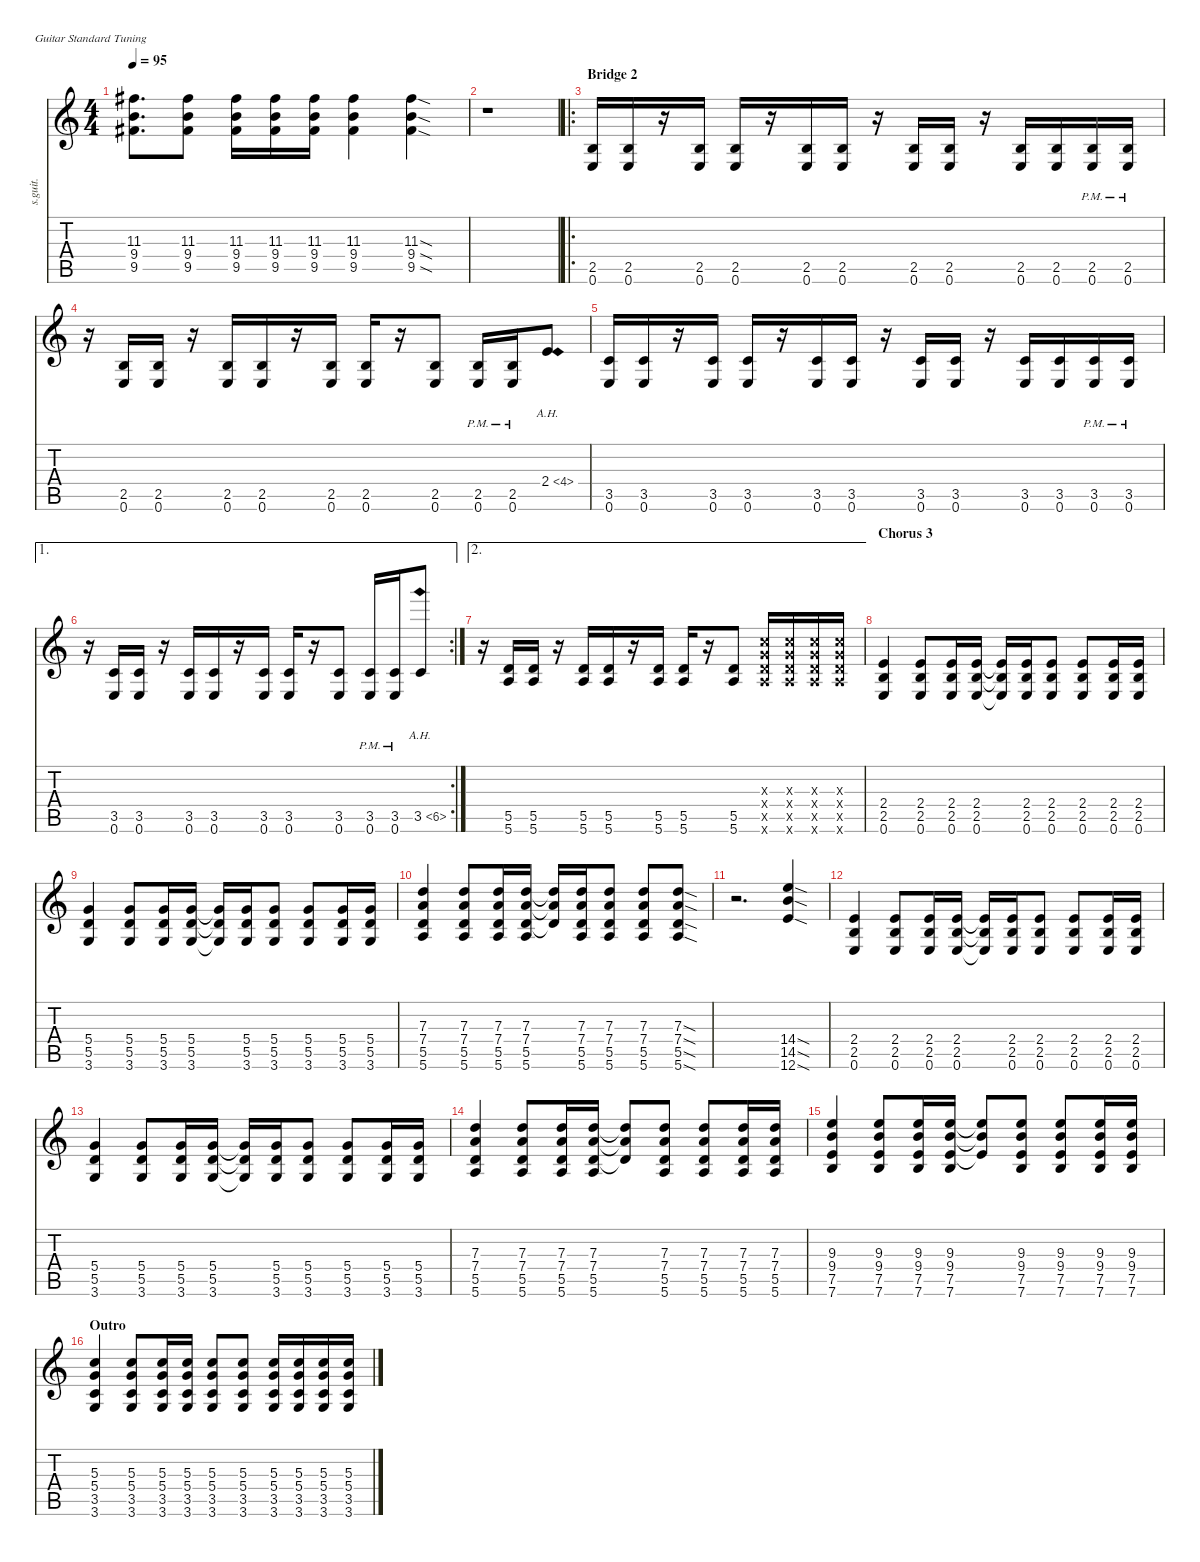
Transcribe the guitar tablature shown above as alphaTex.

\defaultSystemsLayout 4
\hideDynamics
\bracketExtendMode nobrackets
\track ("Ben Moody" "s.guit.") {instrument distortionguitar}
\staff {score tabs}
\tuning (E4 B3 G3 D3 A2 E2)
\ts (4 4)
\tempo 95
\clef g2
\ks c
(9.5{acc #} 9.4 11.3{acc #}).8{d lyrics (0 "") lyrics (1 "") lyrics (2 "") lyrics (3 "") lyrics (4 "") dy f} (9.5{acc #} 9.4 11.3{acc #}).8{lyrics (0 "") lyrics (1 "") lyrics (2 "") lyrics (3 "") lyrics (4 "")} (11.3{acc #} 9.4 9.5{acc #}).16{lyrics (0 "") lyrics (1 "") lyrics (2 "") lyrics (3 "") lyrics (4 "")} (11.3{acc #} 9.4 9.5{acc #}).16{lyrics (0 "") lyrics (1 "") lyrics (2 "") lyrics (3 "") lyrics (4 "")} (11.3{acc #} 9.4 9.5{acc #}).16{lyrics (0 "") lyrics (1 "") lyrics (2 "") lyrics (3 "") lyrics (4 "")} (9.5{acc #} 9.4 11.3{acc #}).4{lyrics (0 "") lyrics (1 "") lyrics (2 "") lyrics (3 "") lyrics (4 "")} (11.3{sod acc #} 9.4{sod} 9.5{sod acc #}).4{lyrics (0 "") lyrics (1 "") lyrics (2 "") lyrics (3 "") lyrics (4 "")} |
r.1 |
\ro
\section ("" "Bridge 2")
(2.5 0.6).16{lyrics (0 "") lyrics (1 "") lyrics (2 "") lyrics (3 "") lyrics (4 "")} (2.5 0.6).16{lyrics (0 "") lyrics (1 "") lyrics (2 "") lyrics (3 "") lyrics (4 "")} r.16 (2.5 0.6).16{lyrics (0 "") lyrics (1 "") lyrics (2 "") lyrics (3 "") lyrics (4 "")} (2.5 0.6).16{lyrics (0 "") lyrics (1 "") lyrics (2 "") lyrics (3 "") lyrics (4 "")} r.16 (2.5 0.6).16{lyrics (0 "") lyrics (1 "") lyrics (2 "") lyrics (3 "") lyrics (4 "")} (2.5 0.6).16{lyrics (0 "") lyrics (1 "") lyrics (2 "") lyrics (3 "") lyrics (4 "")} r.16 (2.5 0.6).16{lyrics (0 "") lyrics (1 "") lyrics (2 "") lyrics (3 "") lyrics (4 "")} (2.5 0.6).16{lyrics (0 "") lyrics (1 "") lyrics (2 "") lyrics (3 "") lyrics (4 "")} r.16 (2.5 0.6).16{lyrics (0 "") lyrics (1 "") lyrics (2 "") lyrics (3 "") lyrics (4 "")} (2.5 0.6).16{lyrics (0 "") lyrics (1 "") lyrics (2 "") lyrics (3 "") lyrics (4 "")} (0.6{pm} 2.5{pm}).16{lyrics (0 "") lyrics (1 "") lyrics (2 "") lyrics (3 "") lyrics (4 "")} (0.6{pm} 2.5{pm}).16{lyrics (0 "") lyrics (1 "") lyrics (2 "") lyrics (3 "") lyrics (4 "")} |
r.16 (2.5 0.6).16{lyrics (0 "") lyrics (1 "") lyrics (2 "") lyrics (3 "") lyrics (4 "")} (2.5 0.6).16{lyrics (0 "") lyrics (1 "") lyrics (2 "") lyrics (3 "") lyrics (4 "")} r.16 (2.5 0.6).16{lyrics (0 "") lyrics (1 "") lyrics (2 "") lyrics (3 "") lyrics (4 "")} (2.5 0.6).16{lyrics (0 "") lyrics (1 "") lyrics (2 "") lyrics (3 "") lyrics (4 "")} r.16 (2.5 0.6).16{lyrics (0 "") lyrics (1 "") lyrics (2 "") lyrics (3 "") lyrics (4 "")} (2.5 0.6).16{lyrics (0 "") lyrics (1 "") lyrics (2 "") lyrics (3 "") lyrics (4 "")} r.16 (2.5 0.6).8{lyrics (0 "") lyrics (1 "") lyrics (2 "") lyrics (3 "") lyrics (4 "")} (0.6{pm} 2.5{pm}).16{lyrics (0 "") lyrics (1 "") lyrics (2 "") lyrics (3 "") lyrics (4 "")} (0.6{pm} 2.5{pm}).16{lyrics (0 "") lyrics (1 "") lyrics (2 "") lyrics (3 "") lyrics (4 "")} 2.4{ah 2}.8{lyrics (0 "") lyrics (1 "") lyrics (2 "") lyrics (3 "") lyrics (4 "")} |
(3.5 0.6).16{lyrics (0 "") lyrics (1 "") lyrics (2 "") lyrics (3 "") lyrics (4 "")} (3.5 0.6).16{lyrics (0 "") lyrics (1 "") lyrics (2 "") lyrics (3 "") lyrics (4 "")} r.16 (3.5 0.6).16{lyrics (0 "") lyrics (1 "") lyrics (2 "") lyrics (3 "") lyrics (4 "")} (3.5 0.6).16{lyrics (0 "") lyrics (1 "") lyrics (2 "") lyrics (3 "") lyrics (4 "")} r.16 (3.5 0.6).16{lyrics (0 "") lyrics (1 "") lyrics (2 "") lyrics (3 "") lyrics (4 "")} (3.5 0.6).16{lyrics (0 "") lyrics (1 "") lyrics (2 "") lyrics (3 "") lyrics (4 "")} r.16 (3.5 0.6).16{lyrics (0 "") lyrics (1 "") lyrics (2 "") lyrics (3 "") lyrics (4 "")} (3.5 0.6).16{lyrics (0 "") lyrics (1 "") lyrics (2 "") lyrics (3 "") lyrics (4 "")} r.16 (3.5 0.6).16{lyrics (0 "") lyrics (1 "") lyrics (2 "") lyrics (3 "") lyrics (4 "")} (3.5 0.6).16{lyrics (0 "") lyrics (1 "") lyrics (2 "") lyrics (3 "") lyrics (4 "")} (0.6{pm} 3.5{pm}).16{lyrics (0 "") lyrics (1 "") lyrics (2 "") lyrics (3 "") lyrics (4 "")} (0.6{pm} 3.5{pm}).16{lyrics (0 "") lyrics (1 "") lyrics (2 "") lyrics (3 "") lyrics (4 "")} |
\ae 1
\rc 2
r.16 (3.5 0.6).16{lyrics (0 "") lyrics (1 "") lyrics (2 "") lyrics (3 "") lyrics (4 "")} (3.5 0.6).16{lyrics (0 "") lyrics (1 "") lyrics (2 "") lyrics (3 "") lyrics (4 "")} r.16 (3.5 0.6).16{lyrics (0 "") lyrics (1 "") lyrics (2 "") lyrics (3 "") lyrics (4 "")} (3.5 0.6).16{lyrics (0 "") lyrics (1 "") lyrics (2 "") lyrics (3 "") lyrics (4 "")} r.16 (3.5 0.6).16{lyrics (0 "") lyrics (1 "") lyrics (2 "") lyrics (3 "") lyrics (4 "")} (3.5 0.6).16{lyrics (0 "") lyrics (1 "") lyrics (2 "") lyrics (3 "") lyrics (4 "")} r.16 (3.5 0.6).8{lyrics (0 "") lyrics (1 "") lyrics (2 "") lyrics (3 "") lyrics (4 "")} (0.6{pm} 3.5{pm}).16{lyrics (0 "") lyrics (1 "") lyrics (2 "") lyrics (3 "") lyrics (4 "")} (0.6{pm} 3.5{pm}).16{lyrics (0 "") lyrics (1 "") lyrics (2 "") lyrics (3 "") lyrics (4 "")} 3.5{ah 3}.8{lyrics (0 "") lyrics (1 "") lyrics (2 "") lyrics (3 "") lyrics (4 "")} |
\ae 2
r.16 (5.5 5.6).16{lyrics (0 "") lyrics (1 "") lyrics (2 "") lyrics (3 "") lyrics (4 "")} (5.5 5.6).16{lyrics (0 "") lyrics (1 "") lyrics (2 "") lyrics (3 "") lyrics (4 "")} r.16 (5.5 5.6).16{lyrics (0 "") lyrics (1 "") lyrics (2 "") lyrics (3 "") lyrics (4 "")} (5.5 5.6).16{lyrics (0 "") lyrics (1 "") lyrics (2 "") lyrics (3 "") lyrics (4 "")} r.16 (5.5 5.6).16{lyrics (0 "") lyrics (1 "") lyrics (2 "") lyrics (3 "") lyrics (4 "")} (5.5 5.6).16{lyrics (0 "") lyrics (1 "") lyrics (2 "") lyrics (3 "") lyrics (4 "")} r.16 (5.5 5.6).8{lyrics (0 "") lyrics (1 "") lyrics (2 "") lyrics (3 "") lyrics (4 "")} (5.3{x} 5.4{x} 5.5{x} 5.6{x}).16{lyrics (0 "") lyrics (1 "") lyrics (2 "") lyrics (3 "") lyrics (4 "")} (5.3{x} 5.4{x} 5.5{x} 5.6{x}).16{lyrics (0 "") lyrics (1 "") lyrics (2 "") lyrics (3 "") lyrics (4 "")} (5.3{x} 5.4{x} 5.5{x} 5.6{x}).16{lyrics (0 "") lyrics (1 "") lyrics (2 "") lyrics (3 "") lyrics (4 "")} (5.3{x} 5.4{x} 5.5{x} 5.6{x}).16{lyrics (0 "") lyrics (1 "") lyrics (2 "") lyrics (3 "") lyrics (4 "")} |
\section ("" "Chorus 3")
(2.4 2.5 0.6).4{lyrics (0 "") lyrics (1 "") lyrics (2 "") lyrics (3 "") lyrics (4 "")} (2.4 2.5 0.6).8{lyrics (0 "") lyrics (1 "") lyrics (2 "") lyrics (3 "") lyrics (4 "")} (2.4 2.5 0.6).16{lyrics (0 "") lyrics (1 "") lyrics (2 "") lyrics (3 "") lyrics (4 "")} (2.4 2.5 0.6).16{lyrics (0 "") lyrics (1 "") lyrics (2 "") lyrics (3 "") lyrics (4 "")} (2.4{t} 2.5{t} 0.6{t}).16{lyrics (0 "") lyrics (1 "") lyrics (2 "") lyrics (3 "") lyrics (4 "")} (2.4 2.5 0.6).16{lyrics (0 "") lyrics (1 "") lyrics (2 "") lyrics (3 "") lyrics (4 "")} (2.4 2.5 0.6).8{lyrics (0 "") lyrics (1 "") lyrics (2 "") lyrics (3 "") lyrics (4 "")} (2.4 2.5 0.6).8{lyrics (0 "") lyrics (1 "") lyrics (2 "") lyrics (3 "") lyrics (4 "")} (2.4 2.5 0.6).16{lyrics (0 "") lyrics (1 "") lyrics (2 "") lyrics (3 "") lyrics (4 "")} (0.6 2.5 2.4).16{lyrics (0 "") lyrics (1 "") lyrics (2 "") lyrics (3 "") lyrics (4 "")} |
(5.4 5.5 3.6).4{lyrics (0 "") lyrics (1 "") lyrics (2 "") lyrics (3 "") lyrics (4 "")} (5.4 5.5 3.6).8{lyrics (0 "") lyrics (1 "") lyrics (2 "") lyrics (3 "") lyrics (4 "")} (5.4 5.5 3.6).16{lyrics (0 "") lyrics (1 "") lyrics (2 "") lyrics (3 "") lyrics (4 "")} (5.4 5.5 3.6).16{lyrics (0 "") lyrics (1 "") lyrics (2 "") lyrics (3 "") lyrics (4 "")} (5.4{t} 5.5{t} 3.6{t}).16{lyrics (0 "") lyrics (1 "") lyrics (2 "") lyrics (3 "") lyrics (4 "")} (5.4 5.5 3.6).16{lyrics (0 "") lyrics (1 "") lyrics (2 "") lyrics (3 "") lyrics (4 "")} (5.4 5.5 3.6).8{lyrics (0 "") lyrics (1 "") lyrics (2 "") lyrics (3 "") lyrics (4 "")} (5.4 5.5 3.6).8{lyrics (0 "") lyrics (1 "") lyrics (2 "") lyrics (3 "") lyrics (4 "")} (5.4 5.5 3.6).16{lyrics (0 "") lyrics (1 "") lyrics (2 "") lyrics (3 "") lyrics (4 "")} (3.6 5.5 5.4).16{lyrics (0 "") lyrics (1 "") lyrics (2 "") lyrics (3 "") lyrics (4 "")} |
(7.3 7.4 5.5 5.6).4{lyrics (0 "") lyrics (1 "") lyrics (2 "") lyrics (3 "") lyrics (4 "")} (7.3 7.4 5.5 5.6).8{lyrics (0 "") lyrics (1 "") lyrics (2 "") lyrics (3 "") lyrics (4 "")} (7.3 7.4 5.5 5.6).16{lyrics (0 "") lyrics (1 "") lyrics (2 "") lyrics (3 "") lyrics (4 "")} (7.3 7.4 5.5 5.6).16{lyrics (0 "") lyrics (1 "") lyrics (2 "") lyrics (3 "") lyrics (4 "")} (7.3{t} 7.4{t} 5.5{t}).16{lyrics (0 "") lyrics (1 "") lyrics (2 "") lyrics (3 "") lyrics (4 "")} (7.3 7.4 5.5 5.6).16{lyrics (0 "") lyrics (1 "") lyrics (2 "") lyrics (3 "") lyrics (4 "")} (7.3 7.4 5.5 5.6).8{lyrics (0 "") lyrics (1 "") lyrics (2 "") lyrics (3 "") lyrics (4 "")} (7.3 7.4 5.5 5.6).8{lyrics (0 "") lyrics (1 "") lyrics (2 "") lyrics (3 "") lyrics (4 "")} (5.5{sod} 7.4{sod} 7.3{sod} 5.6{sod}).8{lyrics (0 "") lyrics (1 "") lyrics (2 "") lyrics (3 "") lyrics (4 "")} |
r.2{d} (12.6{sod} 14.5{sod} 14.4{sod}).4{lyrics (0 "") lyrics (1 "") lyrics (2 "") lyrics (3 "") lyrics (4 "")} |
(2.4 2.5 0.6).4{lyrics (0 "") lyrics (1 "") lyrics (2 "") lyrics (3 "") lyrics (4 "")} (2.4 2.5 0.6).8{lyrics (0 "") lyrics (1 "") lyrics (2 "") lyrics (3 "") lyrics (4 "")} (2.4 2.5 0.6).16{lyrics (0 "") lyrics (1 "") lyrics (2 "") lyrics (3 "") lyrics (4 "")} (2.4 2.5 0.6).16{lyrics (0 "") lyrics (1 "") lyrics (2 "") lyrics (3 "") lyrics (4 "")} (2.4{t} 2.5{t} 0.6{t}).16{lyrics (0 "") lyrics (1 "") lyrics (2 "") lyrics (3 "") lyrics (4 "")} (2.4 2.5 0.6).16{lyrics (0 "") lyrics (1 "") lyrics (2 "") lyrics (3 "") lyrics (4 "")} (2.4 2.5 0.6).8{lyrics (0 "") lyrics (1 "") lyrics (2 "") lyrics (3 "") lyrics (4 "")} (2.4 2.5 0.6).8{lyrics (0 "") lyrics (1 "") lyrics (2 "") lyrics (3 "") lyrics (4 "")} (2.4 2.5 0.6).16{lyrics (0 "") lyrics (1 "") lyrics (2 "") lyrics (3 "") lyrics (4 "")} (0.6 2.5 2.4).16{lyrics (0 "") lyrics (1 "") lyrics (2 "") lyrics (3 "") lyrics (4 "")} |
(5.4 5.5 3.6).4{lyrics (0 "") lyrics (1 "") lyrics (2 "") lyrics (3 "") lyrics (4 "")} (5.4 5.5 3.6).8{lyrics (0 "") lyrics (1 "") lyrics (2 "") lyrics (3 "") lyrics (4 "")} (5.4 5.5 3.6).16{lyrics (0 "") lyrics (1 "") lyrics (2 "") lyrics (3 "") lyrics (4 "")} (5.4 5.5 3.6).16{lyrics (0 "") lyrics (1 "") lyrics (2 "") lyrics (3 "") lyrics (4 "")} (5.4{t} 5.5{t} 3.6{t}).16{lyrics (0 "") lyrics (1 "") lyrics (2 "") lyrics (3 "") lyrics (4 "")} (5.4 5.5 3.6).16{lyrics (0 "") lyrics (1 "") lyrics (2 "") lyrics (3 "") lyrics (4 "")} (5.4 5.5 3.6).8{lyrics (0 "") lyrics (1 "") lyrics (2 "") lyrics (3 "") lyrics (4 "")} (5.4 5.5 3.6).8{lyrics (0 "") lyrics (1 "") lyrics (2 "") lyrics (3 "") lyrics (4 "")} (5.4 5.5 3.6).16{lyrics (0 "") lyrics (1 "") lyrics (2 "") lyrics (3 "") lyrics (4 "")} (3.6 5.5 5.4).16{lyrics (0 "") lyrics (1 "") lyrics (2 "") lyrics (3 "") lyrics (4 "")} |
(7.3 7.4 5.5 5.6).4{lyrics (0 "") lyrics (1 "") lyrics (2 "") lyrics (3 "") lyrics (4 "")} (7.3 7.4 5.5 5.6).8{lyrics (0 "") lyrics (1 "") lyrics (2 "") lyrics (3 "") lyrics (4 "")} (7.3 7.4 5.5 5.6).16{lyrics (0 "") lyrics (1 "") lyrics (2 "") lyrics (3 "") lyrics (4 "")} (7.3 7.4 5.5 5.6).16{lyrics (0 "") lyrics (1 "") lyrics (2 "") lyrics (3 "") lyrics (4 "")} (7.3{t} 7.4{t} 5.5{t}).8{lyrics (0 "") lyrics (1 "") lyrics (2 "") lyrics (3 "") lyrics (4 "")} (7.3 7.4 5.5 5.6).8{lyrics (0 "") lyrics (1 "") lyrics (2 "") lyrics (3 "") lyrics (4 "")} (7.3 7.4 5.5 5.6).8{lyrics (0 "") lyrics (1 "") lyrics (2 "") lyrics (3 "") lyrics (4 "")} (7.3 7.4 5.5 5.6).16{lyrics (0 "") lyrics (1 "") lyrics (2 "") lyrics (3 "") lyrics (4 "")} (7.3 7.4 5.5 5.6).16{lyrics (0 "") lyrics (1 "") lyrics (2 "") lyrics (3 "") lyrics (4 "")} |
(9.3 9.4 7.5 7.6).4{lyrics (0 "") lyrics (1 "") lyrics (2 "") lyrics (3 "") lyrics (4 "")} (9.3 9.4 7.5 7.6).8{lyrics (0 "") lyrics (1 "") lyrics (2 "") lyrics (3 "") lyrics (4 "")} (9.3 9.4 7.5 7.6).16{lyrics (0 "") lyrics (1 "") lyrics (2 "") lyrics (3 "") lyrics (4 "")} (9.3 9.4 7.5 7.6).16{lyrics (0 "") lyrics (1 "") lyrics (2 "") lyrics (3 "") lyrics (4 "")} (9.3{t} 9.4{t} 7.5{t}).8{lyrics (0 "") lyrics (1 "") lyrics (2 "") lyrics (3 "") lyrics (4 "")} (9.3 9.4 7.5 7.6).8{lyrics (0 "") lyrics (1 "") lyrics (2 "") lyrics (3 "") lyrics (4 "")} (9.3 9.4 7.5 7.6).8{lyrics (0 "") lyrics (1 "") lyrics (2 "") lyrics (3 "") lyrics (4 "")} (9.3 9.4 7.5 7.6).16{lyrics (0 "") lyrics (1 "") lyrics (2 "") lyrics (3 "") lyrics (4 "")} (9.3 9.4 7.5 7.6).16{lyrics (0 "") lyrics (1 "") lyrics (2 "") lyrics (3 "") lyrics (4 "")} |
\section ("" "Outro")
(5.3 5.4 3.5 3.6).4{lyrics (0 "") lyrics (1 "") lyrics (2 "") lyrics (3 "") lyrics (4 "")} (5.3 5.4 3.5 3.6).8{lyrics (0 "") lyrics (1 "") lyrics (2 "") lyrics (3 "") lyrics (4 "")} (5.3 5.4 3.5 3.6).16{lyrics (0 "") lyrics (1 "") lyrics (2 "") lyrics (3 "") lyrics (4 "")} (5.3 5.4 3.5 3.6).16{lyrics (0 "") lyrics (1 "") lyrics (2 "") lyrics (3 "") lyrics (4 "")} (5.3 5.4 3.5 3.6).8{lyrics (0 "") lyrics (1 "") lyrics (2 "") lyrics (3 "") lyrics (4 "")} (5.3 5.4 3.5 3.6).8{lyrics (0 "") lyrics (1 "") lyrics (2 "") lyrics (3 "") lyrics (4 "")} (5.3 5.4 3.5 3.6).16{lyrics (0 "") lyrics (1 "") lyrics (2 "") lyrics (3 "") lyrics (4 "")} (5.3 5.4 3.5 3.6).16{lyrics (0 "") lyrics (1 "") lyrics (2 "") lyrics (3 "") lyrics (4 "")} (3.5 5.4 5.3 3.6).16{lyrics (0 "") lyrics (1 "") lyrics (2 "") lyrics (3 "") lyrics (4 "")} (3.5 5.3 5.4 3.6).16{lyrics (0 "") lyrics (1 "") lyrics (2 "") lyrics (3 "") lyrics (4 "")}
